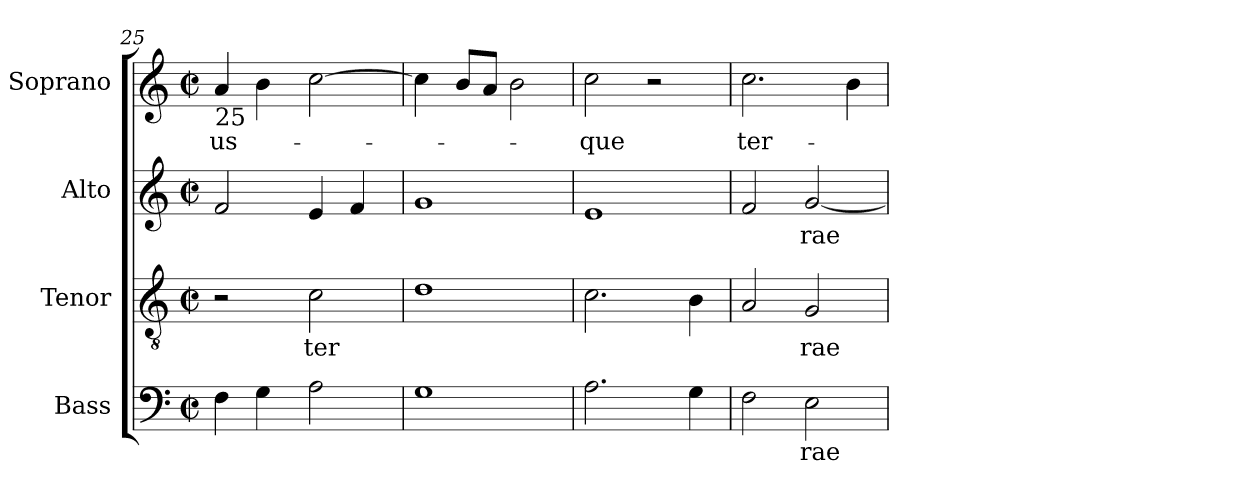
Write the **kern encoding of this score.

**kern	**text	**kern	**text	**kern	**text	**kern	**text
*part4	*part4	*part3	*part3	*part2	*part2	*part1	*part1
*staff4	*staff4	*staff3	*staff3	*staff2	*staff2	*staff1	*staff1
*I"Bass	*	*I"Tenor	*	*I"Alto	*	*I"Soprano	*
*I'B	*	*I'T	*	*I'A	*	*I'S	*
!!LO:LB:g=z
*clefF4	*	*clefGv2	*	*clefG2	*	*clefG2	*
*M2/2	*	*M2/2	*	*M2/2	*	*M2/2	*
*met(c|)	*	*met(c|)	*	*met(c|)	*	*met(c|)	*
=25	=25	=25	=25	=25	=25	=25	=25
!	!	!	!	!	!	!LO:TX:b:t=25	!
!	!	!	!	!	!	!	!LO:LY:b:cj
*	*	*^	*	*	*	*	*
4F\	.	2r	4..ryy	.	2f/	.	4a/	-us-
4G\	.	.	.	.	.	.	4b\	.
.	.	.	2ryy	.	.	.	.	.
!	!	!	!	!LO:LY:b:cj	!	!	!	!
2A\	.	2c\	.	ter	4e/	.	[>2cc\	.
.	.	.	.	.	4f/	.	.	.
.	.	.	16ryy	.	.	.	.	.
*	*	*v	*v	*	*	*	*	*
=26	=26	=26	=26	=26	=26	=26	=26
1G	.	1d	.	1g	.	4cc\]	.
.	.	.	.	.	.	8b/L	.
.	.	.	.	.	.	8a/J	.
.	.	.	.	.	.	2b\	.
=27	=27	=27	=27	=27	=27	=27	=27
!	!	!	!	!	!	!	!LO:LY:b:cj
2.A\	.	2.c\	.	1e	.	2cc\	-que
.	.	.	.	.	.	2r	.
4G\	.	4B\	.	.	.	.	.
=28	=28	=28	=28	=28	=28	=28	=28
!	!	!	!	!	!	!	!LO:LY:b:cj
2F\	.	2A/	.	2f/	.	2.cc\	ter-
!	!LO:LY:b:cj	!	!LO:LY:b:cj	!	!LO:LY:b:cj	!	!
2E\	-rae	2G/	rae	[<2g/	rae	.	.
.	.	.	.	.	.	4b\	.
=	=	=	=	=	=	=	=
*-	*-	*-	*-	*-	*-	*-	*-
